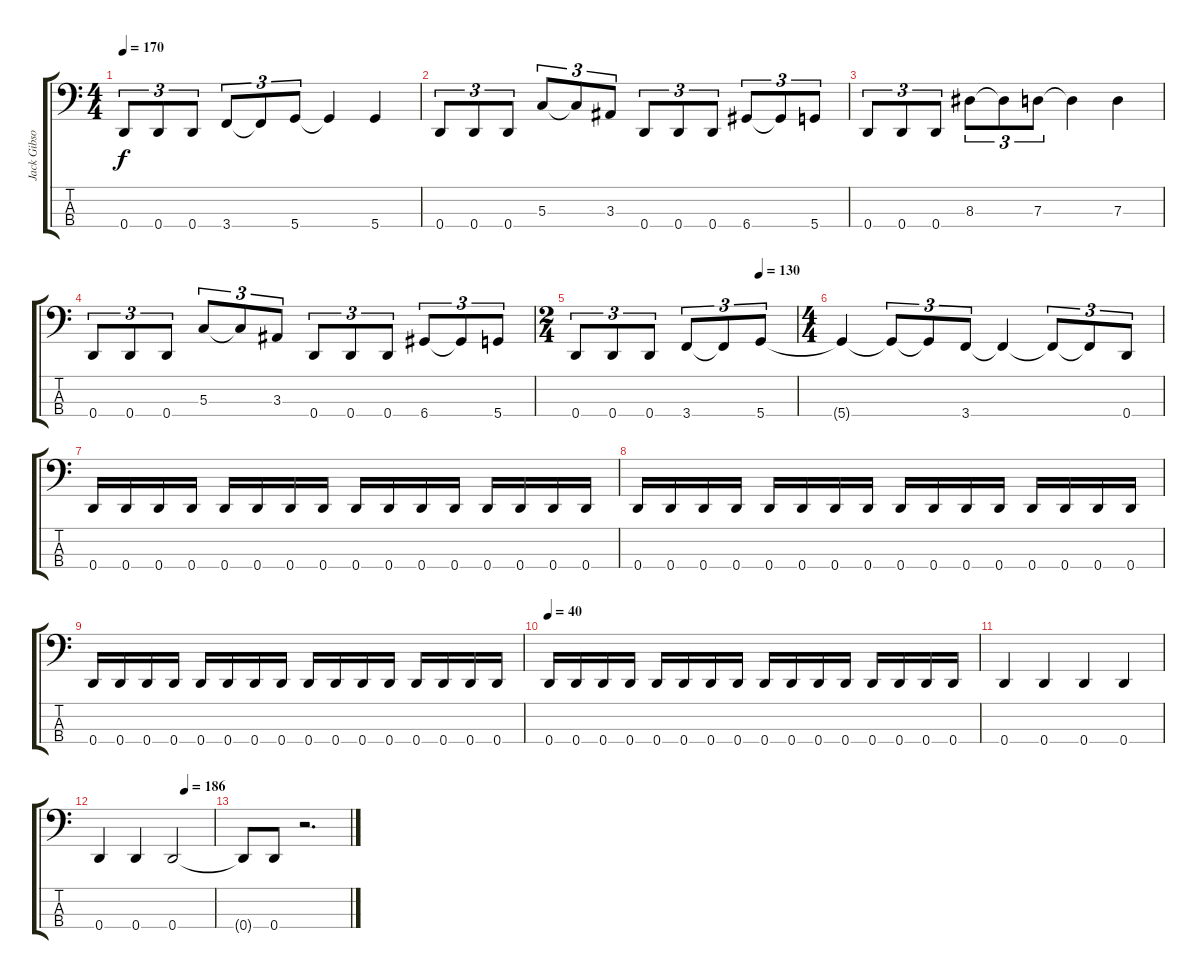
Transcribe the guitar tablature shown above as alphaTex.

\track ("Jack Gibson" "Jack Gibso") {instrument electricbasspick}
\staff {score tabs}
\tuning (F2 C2 G1 D1) {hide}
\ts (4 4)
\tempo 170
\clef f4
\ks c
0.4.8{tu (3 2) dy f} 0.4.8{tu (3 2)} 0.4.8{tu (3 2)} 3.4.8{tu (3 2)} 3.4{t}.8{tu (3 2)} 5.4.8{tu (3 2)} 5.4{t}.4 5.4.4 |
0.4.8{tu (3 2)} 0.4.8{tu (3 2)} 0.4.8{tu (3 2)} 5.3.8{tu (3 2)} 5.3{t}.8{tu (3 2)} 3.3.8{tu (3 2)} 0.4.8{tu (3 2)} 0.4.8{tu (3 2)} 0.4.8{tu (3 2)} 6.4.8{tu (3 2)} 6.4{t}.8{tu (3 2)} 5.4.8{tu (3 2)} |
0.4.8{tu (3 2)} 0.4.8{tu (3 2)} 0.4.8{tu (3 2)} 8.3.8{tu (3 2)} 8.3{t}.8{tu (3 2)} 7.3.8{tu (3 2)} 7.3{t}.4 7.3.4 |
0.4.8{tu (3 2)} 0.4.8{tu (3 2)} 0.4.8{tu (3 2)} 5.3.8{tu (3 2)} 5.3{t}.8{tu (3 2)} 3.3.8{tu (3 2)} 0.4.8{tu (3 2)} 0.4.8{tu (3 2)} 0.4.8{tu (3 2)} 6.4.8{tu (3 2)} 6.4{t}.8{tu (3 2)} 5.4.8{tu (3 2)} |
\ts (2 4)
\tempo (130 0.8333333333333334)
0.4.8{tu (3 2)} 0.4.8{tu (3 2)} 0.4.8{tu (3 2)} 3.4.8{tu (3 2)} 3.4{t}.8{tu (3 2)} 5.4.8{tu (3 2)} |
\ts (4 4)
5.4{t}.4 5.4{t}.8{tu (3 2)} 5.4{t}.8{tu (3 2)} 3.4.8{tu (3 2)} 3.4{t}.4 3.4{t}.8{tu (3 2)} 3.4{t}.8{tu (3 2)} 0.4.8{tu (3 2)} |
0.4.16 0.4.16 0.4.16 0.4.16 0.4.16 0.4.16 0.4.16 0.4.16 0.4.16 0.4.16 0.4.16 0.4.16 0.4.16 0.4.16 0.4.16 0.4.16 |
0.4.16 0.4.16 0.4.16 0.4.16 0.4.16 0.4.16 0.4.16 0.4.16 0.4.16 0.4.16 0.4.16 0.4.16 0.4.16 0.4.16 0.4.16 0.4.16 |
0.4.16 0.4.16 0.4.16 0.4.16 0.4.16 0.4.16 0.4.16 0.4.16 0.4.16 0.4.16 0.4.16 0.4.16 0.4.16 0.4.16 0.4.16 0.4.16 |
\tempo 40
0.4.16 0.4.16 0.4.16 0.4.16 0.4.16 0.4.16 0.4.16 0.4.16 0.4.16 0.4.16 0.4.16 0.4.16 0.4.16 0.4.16 0.4.16 0.4.16 |
0.4.4 0.4.4 0.4.4 0.4.4 |
\tempo (186 0.75)
0.4.4 0.4.4 0.4.2 |
0.4{t}.8 0.4.8 r.2{d}
